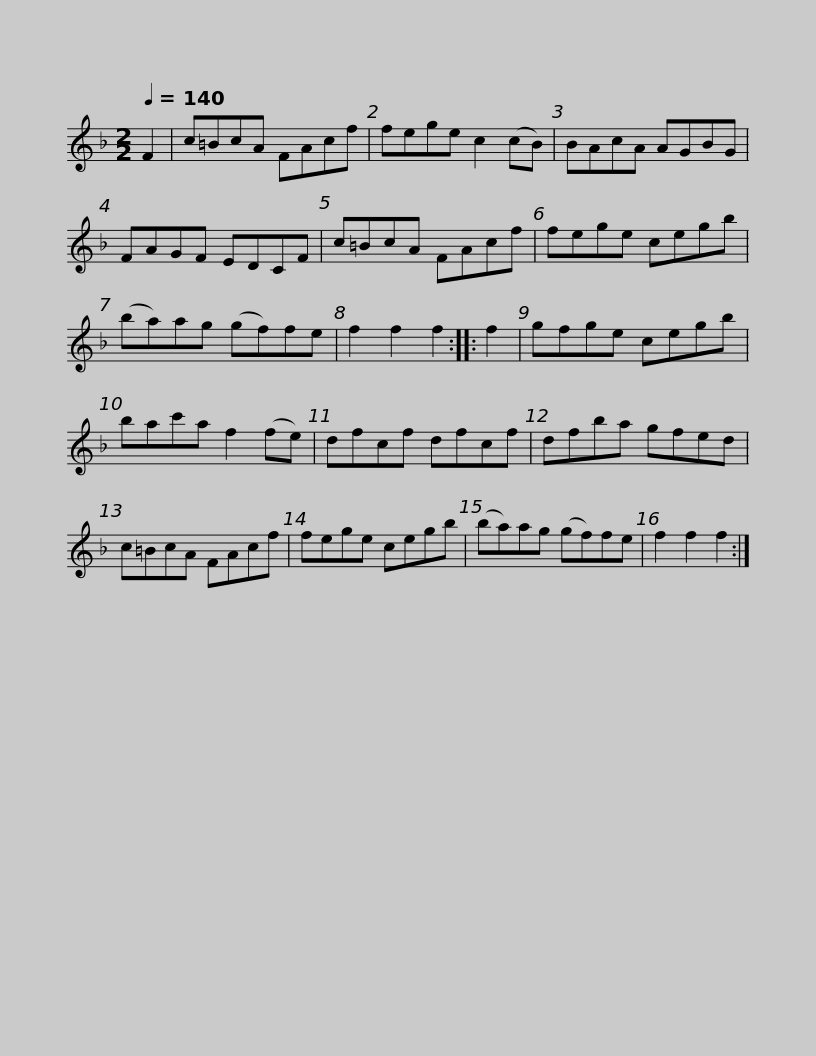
X:1
L:1/8
Q:1/4=140
M:2/2
I:linebreak $
K:F
V:1 treble
V:1
 F2 | c=BcA FAcf | fege c2 (cB) | BAcA AGBG | FAGF EDCF | %5
 c=BcA FAcf |$ fege cegb | (ba)ag (gf)fe | f2 f2 f2 :: f2 | %10
 gfge cegb | bac'a f2 (fe) |$ dfcf dfcf | dfba gfed | c=BcA FAcf | %15
 fege cegb | (ba)ag (gf)fe | f2 f2 f2 :| %18
